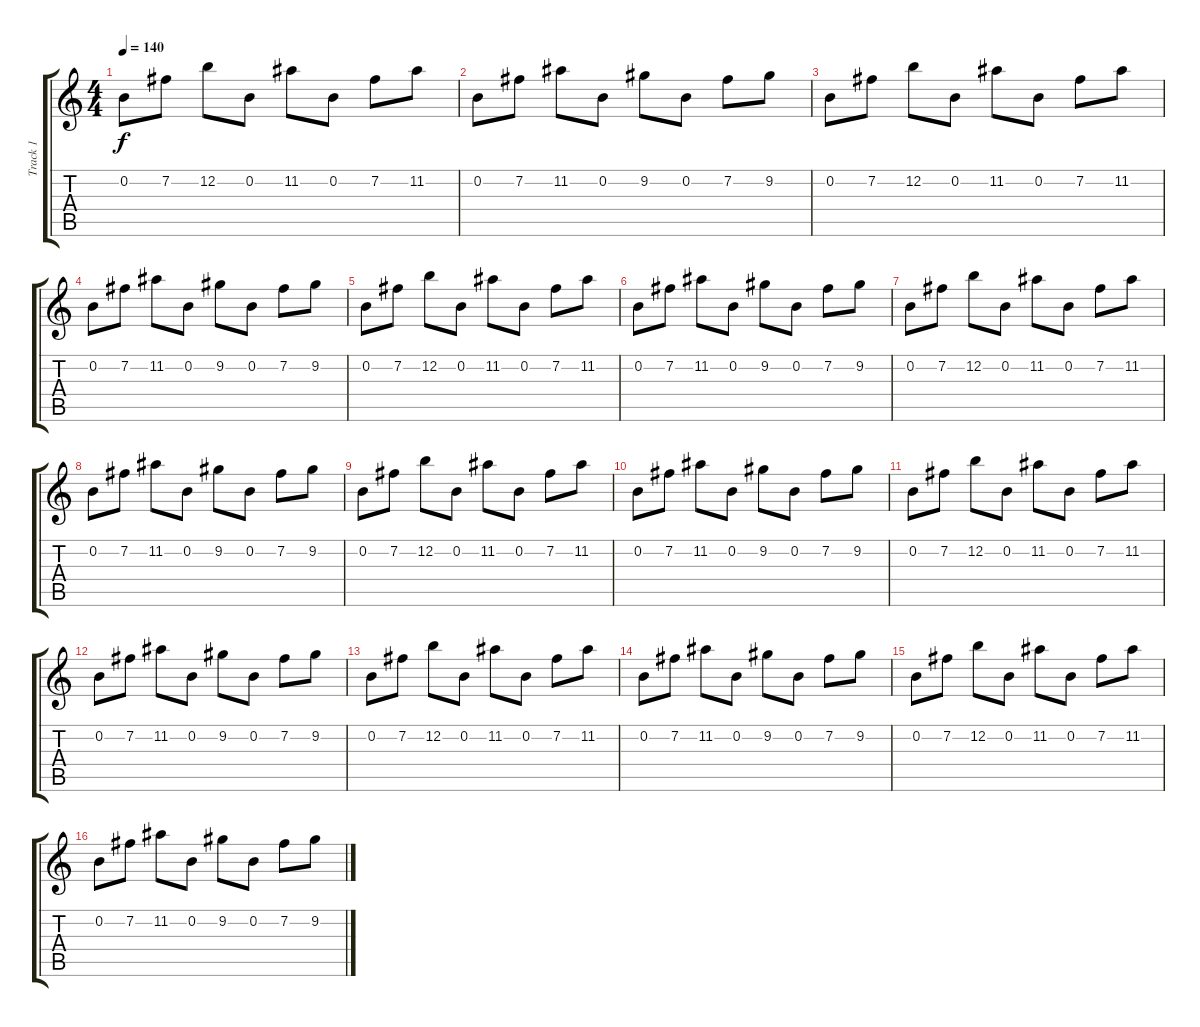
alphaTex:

\track ("Track 1" "Track 1") {instrument overdrivenguitar}
\staff {score tabs}
\tuning (E4 B3 G3 D3 A2 D2) {hide}
\ts (4 4)
\tempo 140
\clef g2
\ks c
0.2.8{dy f} 7.2.8 12.2.8 0.2.8 11.2.8 0.2.8 7.2.8 11.2.8 |
0.2.8 7.2.8 11.2.8 0.2.8 9.2.8 0.2.8 7.2.8 9.2.8 |
0.2.8 7.2.8 12.2.8 0.2.8 11.2.8 0.2.8 7.2.8 11.2.8 |
0.2.8 7.2.8 11.2.8 0.2.8 9.2.8 0.2.8 7.2.8 9.2.8 |
0.2.8 7.2.8 12.2.8 0.2.8 11.2.8 0.2.8 7.2.8 11.2.8 |
0.2.8 7.2.8 11.2.8 0.2.8 9.2.8 0.2.8 7.2.8 9.2.8 |
0.2.8 7.2.8 12.2.8 0.2.8 11.2.8 0.2.8 7.2.8 11.2.8 |
0.2.8 7.2.8 11.2.8 0.2.8 9.2.8 0.2.8 7.2.8 9.2.8 |
0.2.8 7.2.8 12.2.8 0.2.8 11.2.8 0.2.8 7.2.8 11.2.8 |
0.2.8 7.2.8 11.2.8 0.2.8 9.2.8 0.2.8 7.2.8 9.2.8 |
0.2.8 7.2.8 12.2.8 0.2.8 11.2.8 0.2.8 7.2.8 11.2.8 |
0.2.8 7.2.8 11.2.8 0.2.8 9.2.8 0.2.8 7.2.8 9.2.8 |
0.2.8 7.2.8 12.2.8 0.2.8 11.2.8 0.2.8 7.2.8 11.2.8 |
0.2.8 7.2.8 11.2.8 0.2.8 9.2.8 0.2.8 7.2.8 9.2.8 |
0.2.8 7.2.8 12.2.8 0.2.8 11.2.8 0.2.8 7.2.8 11.2.8 |
0.2.8 7.2.8 11.2.8 0.2.8 9.2.8 0.2.8 7.2.8 9.2.8
